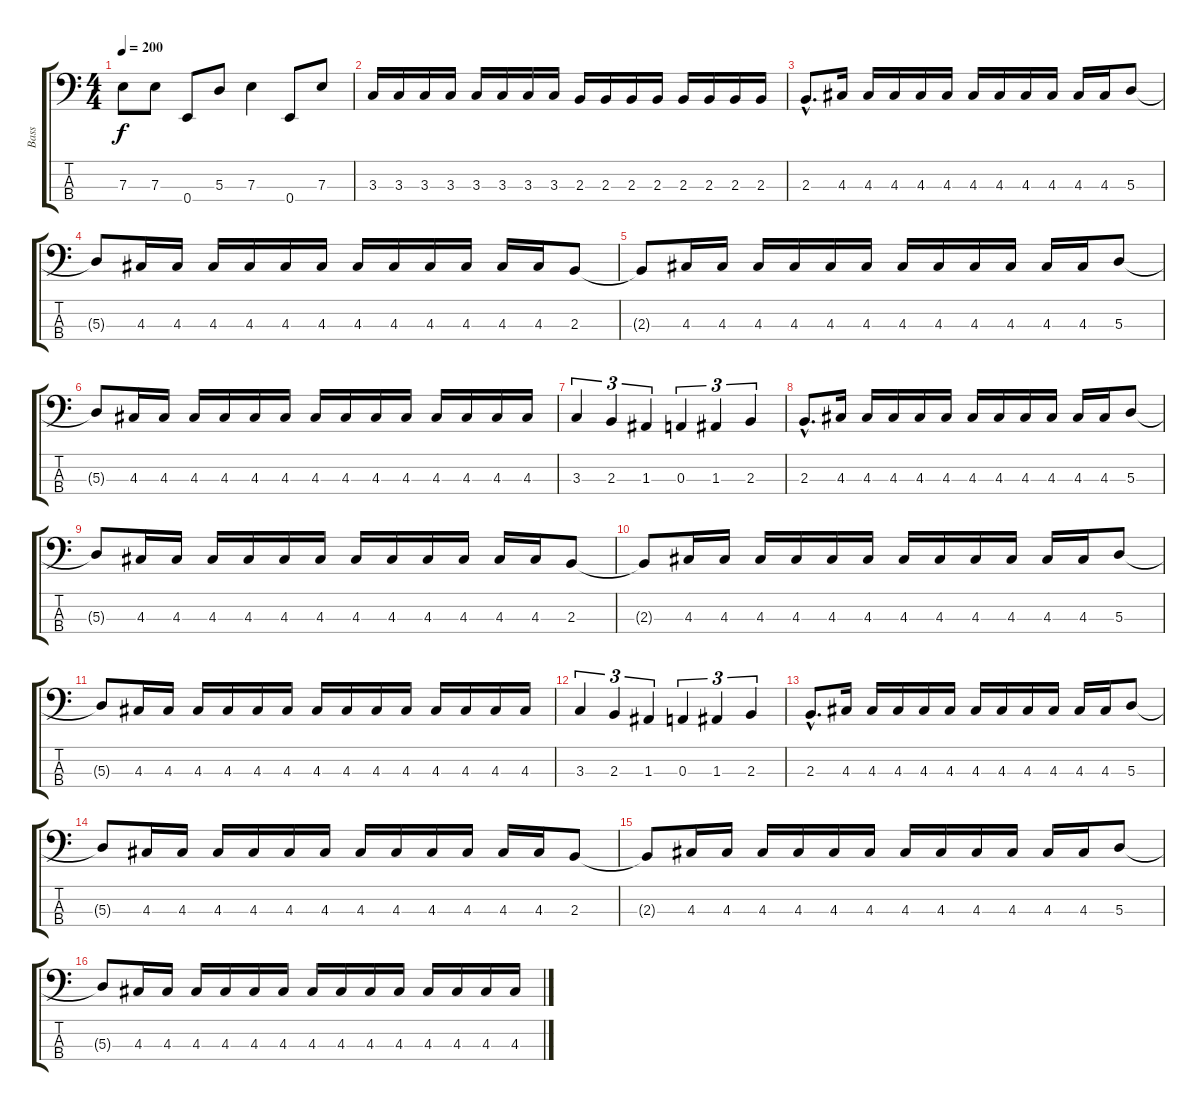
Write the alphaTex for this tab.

\track ("Bass" "Bass") {instrument electricbasspick}
\staff {score tabs}
\tuning (G2 D2 A1 E1) {hide}
\ts (4 4)
\tempo 200
\clef f4
\ks c
7.3.8{dy f} 7.3.8 0.4.8 5.3.8 7.3.4 0.4.8 7.3.8 |
3.3.16 3.3.16 3.3.16 3.3.16 3.3.16 3.3.16 3.3.16 3.3.16 2.3.16 2.3.16 2.3.16 2.3.16 2.3.16 2.3.16 2.3.16 2.3.16 |
2.3{hac}.8{d} 4.3.16 4.3.16 4.3.16 4.3.16 4.3.16 4.3.16 4.3.16 4.3.16 4.3.16 4.3.16 4.3.16 5.3.8 |
5.3{t}.8 4.3.16 4.3.16 4.3.16 4.3.16 4.3.16 4.3.16 4.3.16 4.3.16 4.3.16 4.3.16 4.3.16 4.3.16 2.3.8 |
2.3{t}.8 4.3.16 4.3.16 4.3.16 4.3.16 4.3.16 4.3.16 4.3.16 4.3.16 4.3.16 4.3.16 4.3.16 4.3.16 5.3.8 |
5.3{t}.8 4.3.16 4.3.16 4.3.16 4.3.16 4.3.16 4.3.16 4.3.16 4.3.16 4.3.16 4.3.16 4.3.16 4.3.16 4.3.16 4.3.16 |
3.3.4{tu (3 2)} 2.3.4{tu (3 2)} 1.3.4{tu (3 2)} 0.3.4{tu (3 2)} 1.3.4{tu (3 2)} 2.3.4{tu (3 2)} |
2.3{hac}.8{d} 4.3.16 4.3.16 4.3.16 4.3.16 4.3.16 4.3.16 4.3.16 4.3.16 4.3.16 4.3.16 4.3.16 5.3.8 |
5.3{t}.8 4.3.16 4.3.16 4.3.16 4.3.16 4.3.16 4.3.16 4.3.16 4.3.16 4.3.16 4.3.16 4.3.16 4.3.16 2.3.8 |
2.3{t}.8 4.3.16 4.3.16 4.3.16 4.3.16 4.3.16 4.3.16 4.3.16 4.3.16 4.3.16 4.3.16 4.3.16 4.3.16 5.3.8 |
5.3{t}.8 4.3.16 4.3.16 4.3.16 4.3.16 4.3.16 4.3.16 4.3.16 4.3.16 4.3.16 4.3.16 4.3.16 4.3.16 4.3.16 4.3.16 |
3.3.4{tu (3 2)} 2.3.4{tu (3 2)} 1.3.4{tu (3 2)} 0.3.4{tu (3 2)} 1.3.4{tu (3 2)} 2.3.4{tu (3 2)} |
2.3{hac}.8{d} 4.3.16 4.3.16 4.3.16 4.3.16 4.3.16 4.3.16 4.3.16 4.3.16 4.3.16 4.3.16 4.3.16 5.3.8 |
5.3{t}.8 4.3.16 4.3.16 4.3.16 4.3.16 4.3.16 4.3.16 4.3.16 4.3.16 4.3.16 4.3.16 4.3.16 4.3.16 2.3.8 |
2.3{t}.8 4.3.16 4.3.16 4.3.16 4.3.16 4.3.16 4.3.16 4.3.16 4.3.16 4.3.16 4.3.16 4.3.16 4.3.16 5.3.8 |
5.3{t}.8 4.3.16 4.3.16 4.3.16 4.3.16 4.3.16 4.3.16 4.3.16 4.3.16 4.3.16 4.3.16 4.3.16 4.3.16 4.3.16 4.3.16
